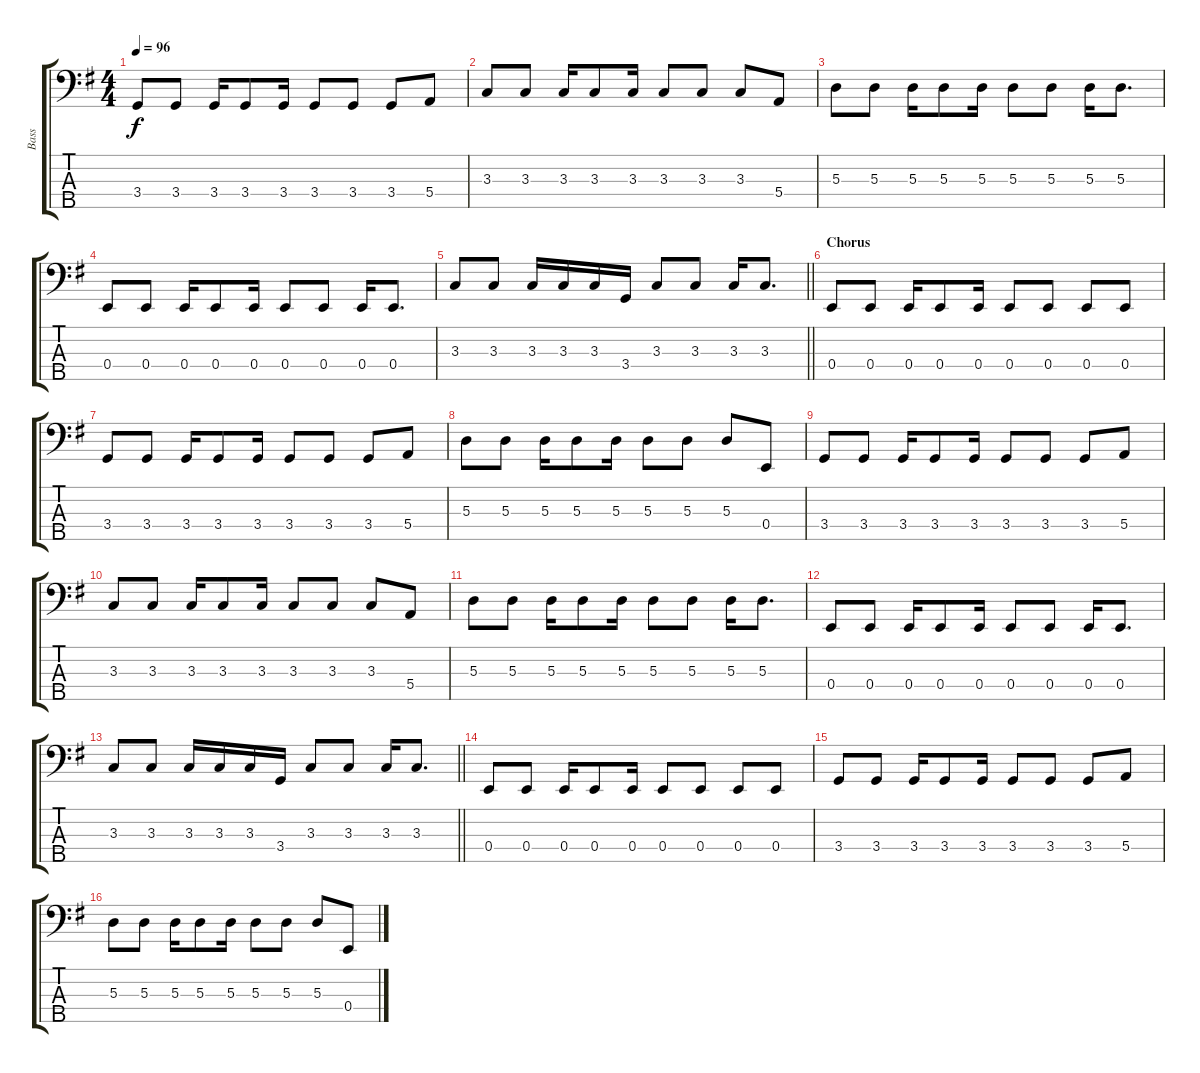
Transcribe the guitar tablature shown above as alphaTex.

\track ("Bass" "Bass") {instrument electricbassfinger}
\staff {score tabs}
\tuning (G2 D2 A1 E1 B0) {hide}
\ts (4 4)
\tempo 96
\clef f4
\ks g
3.4.8{dy f} 3.4.8 3.4.16 3.4.8 3.4.16 3.4.8 3.4.8 3.4.8 5.4.8 |
3.3.8 3.3.8 3.3.16 3.3.8 3.3.16 3.3.8 3.3.8 3.3.8 5.4.8 |
5.3.8 5.3.8 5.3.16 5.3.8 5.3.16 5.3.8 5.3.8 5.3.16 5.3.8{d} |
0.4.8 0.4.8 0.4.16 0.4.8 0.4.16 0.4.8 0.4.8 0.4.16 0.4.8{d} |
\barLineRight lightlight
3.3.8 3.3.8 3.3.16 3.3.16 3.3.16 3.4.16 3.3.8 3.3.8 3.3.16 3.3.8{d} |
\section ("" "Chorus")
0.4.8 0.4.8 0.4.16 0.4.8 0.4.16 0.4.8 0.4.8 0.4.8 0.4.8 |
3.4.8 3.4.8 3.4.16 3.4.8 3.4.16 3.4.8 3.4.8 3.4.8 5.4.8 |
5.3.8 5.3.8 5.3.16 5.3.8 5.3.16 5.3.8 5.3.8 5.3.8 0.4.8 |
3.4.8 3.4.8 3.4.16 3.4.8 3.4.16 3.4.8 3.4.8 3.4.8 5.4.8 |
3.3.8 3.3.8 3.3.16 3.3.8 3.3.16 3.3.8 3.3.8 3.3.8 5.4.8 |
5.3.8 5.3.8 5.3.16 5.3.8 5.3.16 5.3.8 5.3.8 5.3.16 5.3.8{d} |
0.4.8 0.4.8 0.4.16 0.4.8 0.4.16 0.4.8 0.4.8 0.4.16 0.4.8{d} |
\barLineRight lightlight
3.3.8 3.3.8 3.3.16 3.3.16 3.3.16 3.4.16 3.3.8 3.3.8 3.3.16 3.3.8{d} |
\section ("" "")
0.4.8 0.4.8 0.4.16 0.4.8 0.4.16 0.4.8 0.4.8 0.4.8 0.4.8 |
3.4.8 3.4.8 3.4.16 3.4.8 3.4.16 3.4.8 3.4.8 3.4.8 5.4.8 |
5.3.8 5.3.8 5.3.16 5.3.8 5.3.16 5.3.8 5.3.8 5.3.8 0.4.8
